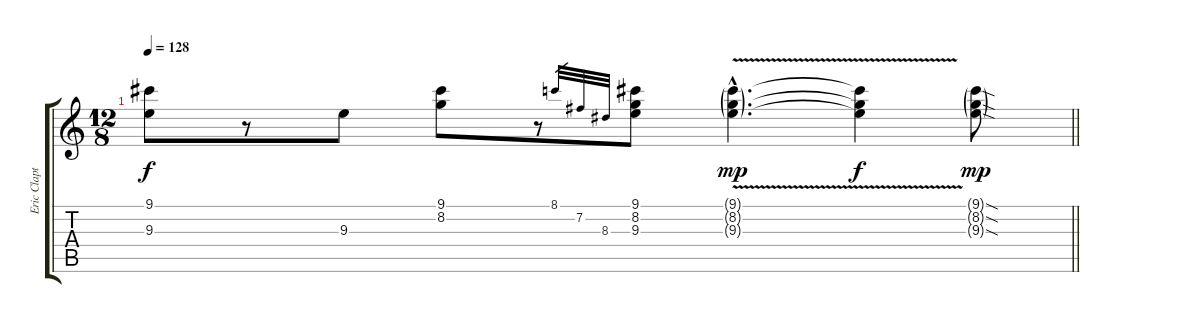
\track ("Eric Clapton Guitar I" "Eric Clapt") {instrument distortionguitar}
\staff {score tabs}
\tuning (E4 B3 G3 D3 A2 E2) {hide}
\ts (12 8)
\tempo 128
\clef g2
\barLineRight lightlight
\ks c
(9.1 9.3).8{dy f} r.8 9.3.8 (9.1 8.2).8 r.8 8.1.32{gr} 7.2.32{gr} 8.3.32{gr} (9.1 8.2 9.3).8 (9.1{v g hac} 8.2{v g hac} 9.3{v g hac}).4{d dy mp} (9.1{t} 8.2{t} 9.3{t}).4{dy f} (9.1{sod g} 8.2{sod g} 9.3{sod g}).8{dy mp}
